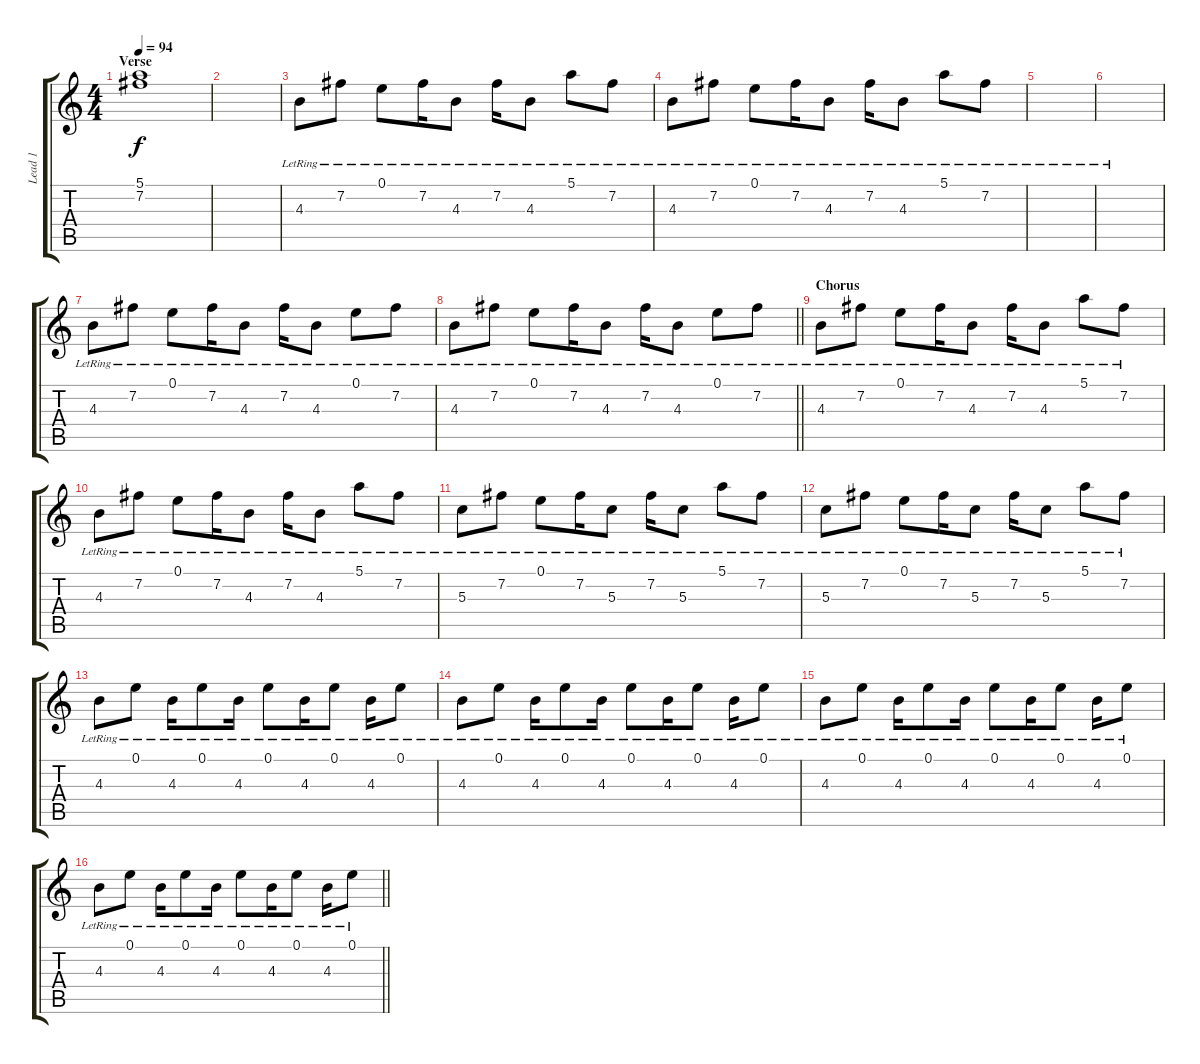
\track ("Lead 1" "Lead 1") {instrument electricguitarclean}
\staff {score tabs}
\tuning (E4 B3 G3 D3 A2 E2) {hide}
\ts (4 4)
\section ("" "Verse")
\tempo 94
\clef g2
\ks c
(5.1{t} 7.2{t}).1{dy f volume 0} |
|
4.3{lr}.8{volume 10} 7.2{lr}.8 0.1{lr}.8 7.2{lr}.16 4.3{lr}.8 7.2{lr}.16 4.3{lr}.8 5.1{lr}.8 7.2{lr}.8 |
4.3{lr}.8 7.2{lr}.8 0.1{lr}.8 7.2{lr}.16 4.3{lr}.8 7.2{lr}.16 4.3{lr}.8 5.1{lr}.8 7.2{lr}.8 |
|
|
4.3{lr}.8{volume 10} 7.2{lr}.8 0.1{lr}.8 7.2{lr}.16 4.3{lr}.8 7.2{lr}.16 4.3{lr}.8 0.1{lr}.8 7.2{lr}.8 |
\barLineRight lightlight
4.3{lr}.8 7.2{lr}.8 0.1{lr}.8 7.2{lr}.16 4.3{lr}.8 7.2{lr}.16 4.3{lr}.8 0.1{lr}.8 7.2{lr}.8 |
\section ("" "Chorus")
4.3{lr}.8 7.2{lr}.8 0.1{lr}.8 7.2{lr}.16 4.3{lr}.8 7.2{lr}.16 4.3{lr}.8 5.1{lr}.8 7.2{lr}.8 |
4.3{lr}.8 7.2{lr}.8 0.1{lr}.8 7.2{lr}.16 4.3{lr}.8 7.2{lr}.16 4.3{lr}.8 5.1{lr}.8 7.2{lr}.8 |
5.3{lr}.8 7.2{lr}.8 0.1{lr}.8 7.2{lr}.16 5.3{lr}.8 7.2{lr}.16 5.3{lr}.8 5.1{lr}.8 7.2{lr}.8 |
5.3{lr}.8 7.2{lr}.8 0.1{lr}.8 7.2{lr}.16 5.3{lr}.8 7.2{lr}.16 5.3{lr}.8 5.1{lr}.8 7.2{lr}.8 |
4.3{lr}.8{volume 0} 0.1{lr}.8 4.3{lr}.16 0.1{lr}.8 4.3{lr}.16 0.1{lr}.8 4.3{lr}.16 0.1{lr}.8 4.3{lr}.16 0.1{lr}.8 |
4.3{lr}.8 0.1{lr}.8 4.3{lr}.16 0.1{lr}.8 4.3{lr}.16 0.1{lr}.8 4.3{lr}.16 0.1{lr}.8 4.3{lr}.16 0.1{lr}.8 |
4.3{lr}.8 0.1{lr}.8 4.3{lr}.16 0.1{lr}.8 4.3{lr}.16 0.1{lr}.8 4.3{lr}.16 0.1{lr}.8 4.3{lr}.16 0.1{lr}.8 |
\barLineRight lightlight
4.3{lr}.8 0.1{lr}.8 4.3{lr}.16 0.1{lr}.8 4.3{lr}.16 0.1{lr}.8 4.3{lr}.16 0.1{lr}.8 4.3{lr}.16 0.1{lr}.8
